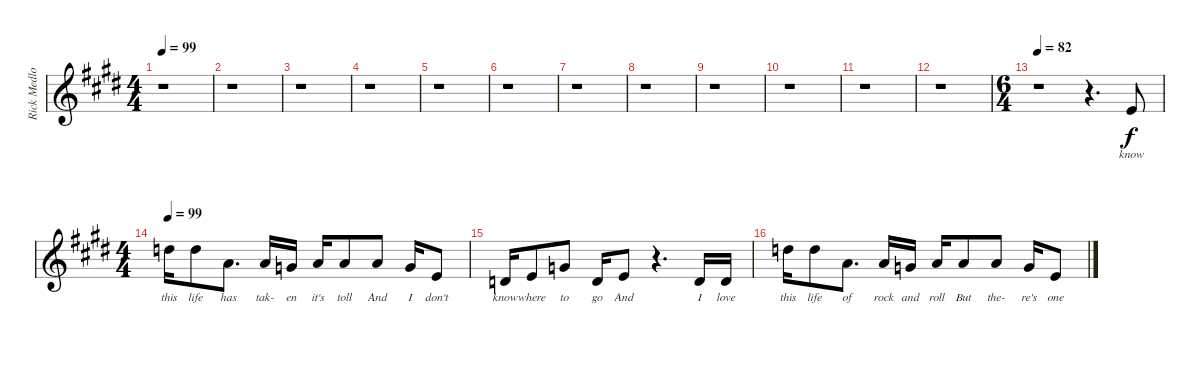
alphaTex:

\track ("Rick Medlocke Vocals" "Rick Medlo") {instrument violin}
\staff {score}
\tuning (E4 B3 G3 D3 A2 E2) {hide}
\ts (4 4)
\tempo 99
\clef g2
\ks e
r.1{dy f} |
r.1 |
r.1 |
r.1 |
r.1 |
r.1 |
r.1 |
r.1 |
r.1 |
r.1 |
r.1 |
r.1 |
\ts (6 4)
\tempo 82
r.1 r.4{d} 9.3.8{lyrics (0 "know") lyrics (1 "") lyrics (2 "") lyrics (3 "") lyrics (4 "")} |
\ts (4 4)
\tempo 100
\tempo 99
10.1.16{lyrics (0 "this") lyrics (1 "") lyrics (2 "") lyrics (3 "") lyrics (4 "")} 10.1.8{lyrics (0 "life") lyrics (1 "") lyrics (2 "") lyrics (3 "") lyrics (4 "")} 10.2.8{d lyrics (0 "has") lyrics (1 "") lyrics (2 "") lyrics (3 "") lyrics (4 "")} 10.2.16{lyrics (0 "tak-") lyrics (1 "") lyrics (2 "") lyrics (3 "") lyrics (4 "")} 8.2.16{lyrics (0 "en") lyrics (1 "") lyrics (2 "") lyrics (3 "") lyrics (4 "")} 10.2.16{lyrics (0 "it's") lyrics (1 "") lyrics (2 "") lyrics (3 "") lyrics (4 "")} 10.2.8{lyrics (0 "toll") lyrics (1 "") lyrics (2 "") lyrics (3 "") lyrics (4 "")} 10.2.8{lyrics (0 "And") lyrics (1 "") lyrics (2 "") lyrics (3 "") lyrics (4 "")} 8.2.16{lyrics (0 "I") lyrics (1 "") lyrics (2 "") lyrics (3 "") lyrics (4 "")} 9.3.8{lyrics (0 "don't") lyrics (1 "") lyrics (2 "") lyrics (3 "") lyrics (4 "")} |
7.3.16{lyrics (0 "know") lyrics (1 "") lyrics (2 "") lyrics (3 "") lyrics (4 "")} 9.3.8{lyrics (0 "where") lyrics (1 "") lyrics (2 "") lyrics (3 "") lyrics (4 "")} 8.2.8{lyrics (0 "to") lyrics (1 "") lyrics (2 "") lyrics (3 "") lyrics (4 "")} 7.3.16{lyrics (0 "go") lyrics (1 "") lyrics (2 "") lyrics (3 "") lyrics (4 "")} 9.3.8{lyrics (0 "And") lyrics (1 "") lyrics (2 "") lyrics (3 "") lyrics (4 "")} r.4{d} 7.3.16{lyrics (0 "I") lyrics (1 "") lyrics (2 "") lyrics (3 "") lyrics (4 "")} 7.3.16{lyrics (0 "love") lyrics (1 "") lyrics (2 "") lyrics (3 "") lyrics (4 "")} |
10.1.16{lyrics (0 "this") lyrics (1 "") lyrics (2 "") lyrics (3 "") lyrics (4 "")} 10.1.8{lyrics (0 "life") lyrics (1 "") lyrics (2 "") lyrics (3 "") lyrics (4 "")} 10.2.8{d lyrics (0 "of") lyrics (1 "") lyrics (2 "") lyrics (3 "") lyrics (4 "")} 10.2.16{lyrics (0 "rock") lyrics (1 "") lyrics (2 "") lyrics (3 "") lyrics (4 "")} 8.2.16{lyrics (0 "and") lyrics (1 "") lyrics (2 "") lyrics (3 "") lyrics (4 "")} 10.2.16{lyrics (0 "roll") lyrics (1 "") lyrics (2 "") lyrics (3 "") lyrics (4 "")} 10.2.8{lyrics (0 "But") lyrics (1 "") lyrics (2 "") lyrics (3 "") lyrics (4 "")} 10.2.8{lyrics (0 "the-") lyrics (1 "") lyrics (2 "") lyrics (3 "") lyrics (4 "")} 8.2.16{lyrics (0 "re's") lyrics (1 "") lyrics (2 "") lyrics (3 "") lyrics (4 "")} 9.3.8{lyrics (0 "one") lyrics (1 "") lyrics (2 "") lyrics (3 "") lyrics (4 "")}
